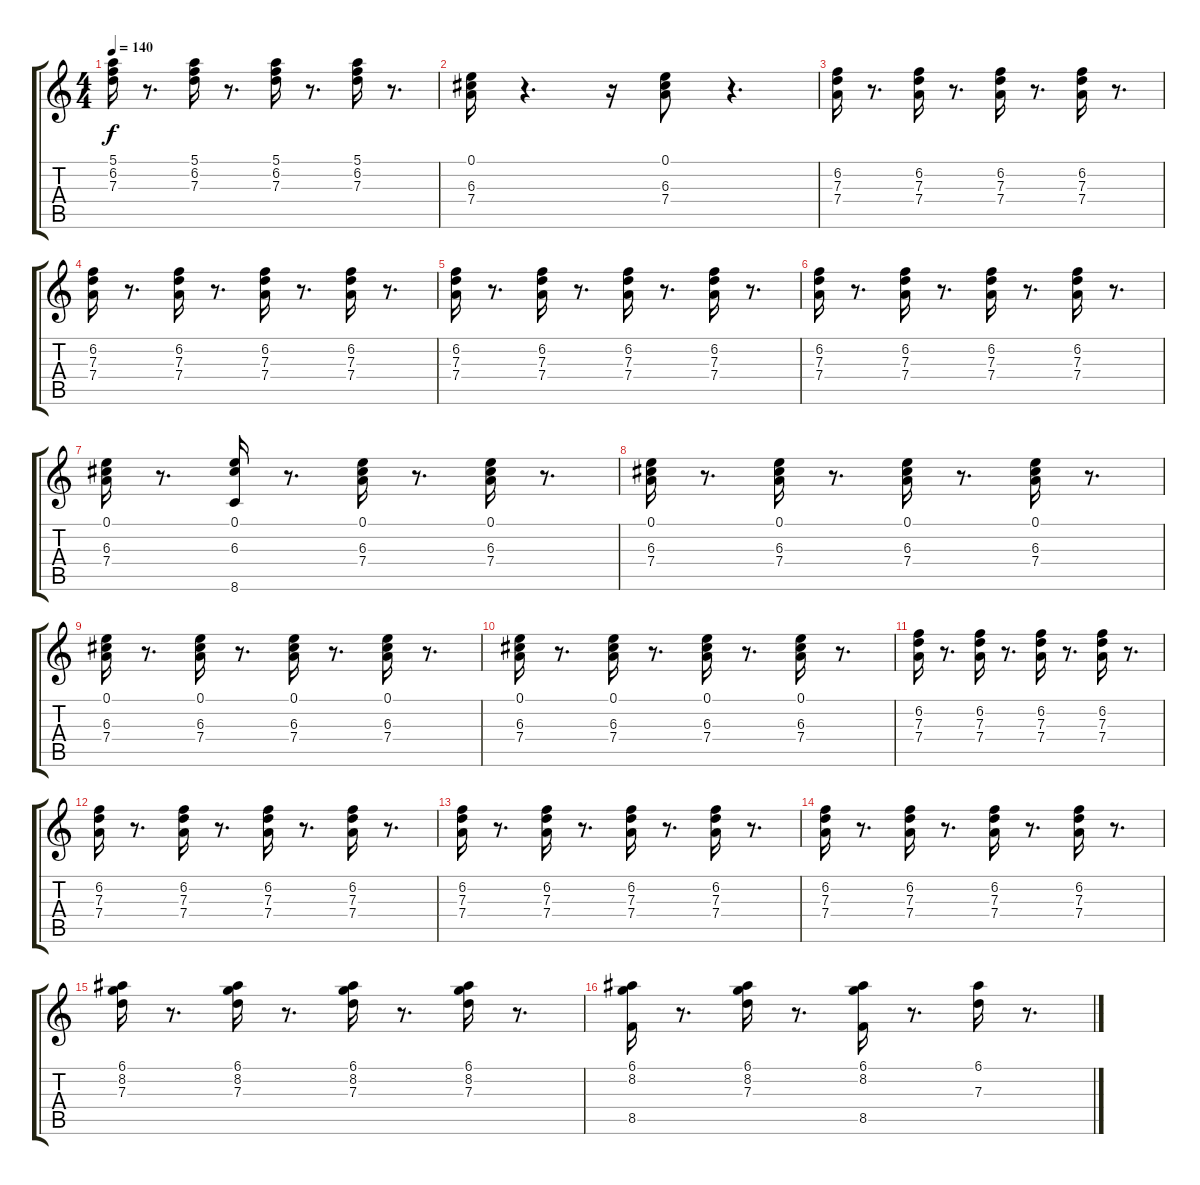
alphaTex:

\track "" {instrument acousticguitarsteel}
\staff {score tabs}
\tuning (E4 B3 G3 D3 A2 E2) {hide}
\ts (4 4)
\tempo 140
\clef g2
\ks c
(5.1 6.2 7.3).16{dy f} r.8{d} (5.1 6.2 7.3).16 r.8{d} (5.1 6.2 7.3).16 r.8{d} (5.1 6.2 7.3).16 r.8{d} |
(0.1 6.3 7.4).16 r.4{d} r.16 (0.1 6.3 7.4).8 r.4{d} |
(6.2 7.3 7.4).16 r.8{d} (6.2 7.3 7.4).16 r.8{d} (6.2 7.3 7.4).16 r.8{d} (6.2 7.3 7.4).16 r.8{d} |
(6.2 7.3 7.4).16 r.8{d} (6.2 7.3 7.4).16 r.8{d} (6.2 7.3 7.4).16 r.8{d} (6.2 7.3 7.4).16 r.8{d} |
(6.2 7.3 7.4).16 r.8{d} (6.2 7.3 7.4).16 r.8{d} (6.2 7.3 7.4).16 r.8{d} (6.2 7.3 7.4).16 r.8{d} |
(6.2 7.3 7.4).16 r.8{d} (6.2 7.3 7.4).16 r.8{d} (6.2 7.3 7.4).16 r.8{d} (6.2 7.3 7.4).16 r.8{d} |
(0.1 6.3 7.4).16 r.8{d} (0.1 6.3 8.6).16 r.8{d} (0.1 6.3 7.4).16 r.8{d} (0.1 6.3 7.4).16 r.8{d} |
(0.1 6.3 7.4).16 r.8{d} (0.1 6.3 7.4).16 r.8{d} (0.1 6.3 7.4).16 r.8{d} (0.1 6.3 7.4).16 r.8{d} |
(0.1 6.3 7.4).16 r.8{d} (0.1 6.3 7.4).16 r.8{d} (0.1 6.3 7.4).16 r.8{d} (0.1 6.3 7.4).16 r.8{d} |
(0.1 6.3 7.4).16 r.8{d} (0.1 6.3 7.4).16 r.8{d} (0.1 6.3 7.4).16 r.8{d} (0.1 6.3 7.4).16 r.8{d} |
(6.2 7.3 7.4).16 r.8{d} (6.2 7.3 7.4).16 r.8{d} (6.2 7.3 7.4).16 r.8{d} (6.2 7.3 7.4).16 r.8{d} |
(6.2 7.3 7.4).16 r.8{d} (6.2 7.3 7.4).16 r.8{d} (6.2 7.3 7.4).16 r.8{d} (6.2 7.3 7.4).16 r.8{d} |
(6.2 7.3 7.4).16 r.8{d} (6.2 7.3 7.4).16 r.8{d} (6.2 7.3 7.4).16 r.8{d} (6.2 7.3 7.4).16 r.8{d} |
(6.2 7.3 7.4).16 r.8{d} (6.2 7.3 7.4).16 r.8{d} (6.2 7.3 7.4).16 r.8{d} (6.2 7.3 7.4).16 r.8{d} |
(6.1 8.2 7.3).16 r.8{d} (6.1 8.2 7.3).16 r.8{d} (6.1 8.2 7.3).16 r.8{d} (6.1 8.2 7.3).16 r.8{d} |
(6.1 8.2 8.5).16 r.8{d} (6.1 8.2 7.3).16 r.8{d} (6.1 8.2 8.5).16 r.8{d} (6.1 7.3).16 r.8{d}
